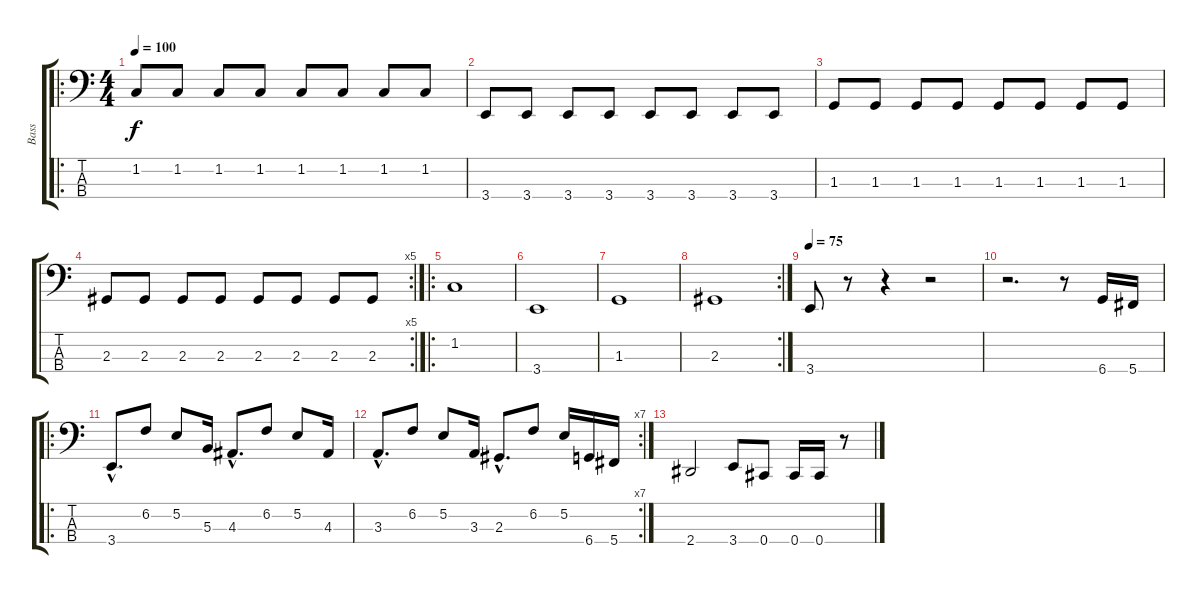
\track ("Bass" "Bass") {instrument electricbassfinger}
\staff {score tabs}
\tuning (E2 B1 Gb1 Db1) {hide}
\ro
\ts (4 4)
\tempo 100
\clef f4
\ks c
1.2.8{dy f} 1.2.8 1.2.8 1.2.8 1.2.8 1.2.8 1.2.8 1.2.8 |
3.4.8 3.4.8 3.4.8 3.4.8 3.4.8 3.4.8 3.4.8 3.4.8 |
1.3.8 1.3.8 1.3.8 1.3.8 1.3.8 1.3.8 1.3.8 1.3.8 |
\rc 5
2.3.8 2.3.8 2.3.8 2.3.8 2.3.8 2.3.8 2.3.8 2.3.8 |
\ro
1.2.1 |
3.4.1 |
1.3.1 |
\rc 2
2.3.1 |
\tempo 75
3.4.8 r.8 r.4 r.2 |
r.2{d} r.8 6.4.16 5.4.16 |
\ro
3.4{hac}.8{d} 6.2.8 5.2.8 5.3.16 4.3{hac}.8{d} 6.2.8 5.2.8 4.3.16 |
\rc 7
3.3{hac}.8{d} 6.2.8 5.2.8 3.3.16 2.3{hac}.8{d} 6.2.8 5.2.16 6.4.16 5.4.16 |
2.4.2 3.4.8 0.4.8 0.4.16 0.4.16 r.8
